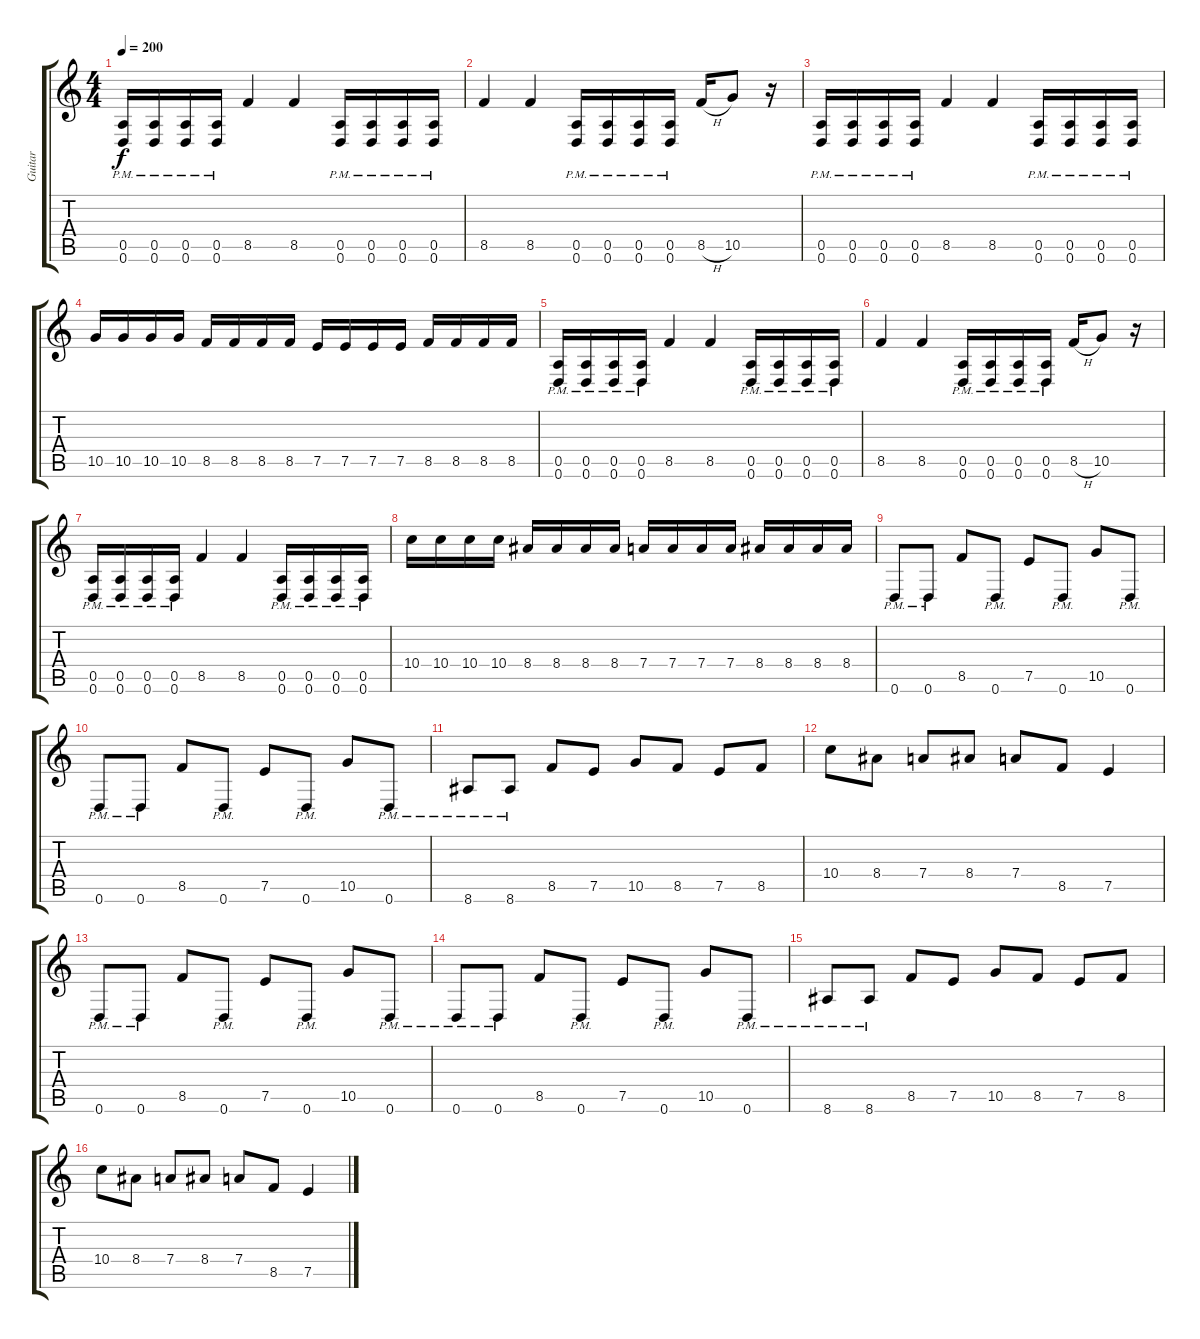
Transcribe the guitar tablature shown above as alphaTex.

\track ("Guitar" "Guitar") {instrument distortionguitar}
\staff {score tabs}
\tuning (E4 B3 G3 D3 A2 D2) {hide}
\ts (4 4)
\tempo 200
\clef g2
\ks c
(0.5{pm} 0.6{pm}).16{dy f} (0.5{pm} 0.6{pm}).16 (0.5{pm} 0.6{pm}).16 (0.5{pm} 0.6{pm}).16 8.5.4 8.5.4 (0.5{pm} 0.6{pm}).16 (0.5{pm} 0.6{pm}).16 (0.5{pm} 0.6{pm}).16 (0.5{pm} 0.6{pm}).16 |
8.5.4 8.5.4 (0.5{pm} 0.6{pm}).16 (0.5{pm} 0.6{pm}).16 (0.5{pm} 0.6{pm}).16 (0.5{pm} 0.6{pm}).16 8.5{h}.16 10.5.8 r.16 |
(0.5{pm} 0.6{pm}).16 (0.5{pm} 0.6{pm}).16 (0.5{pm} 0.6{pm}).16 (0.5{pm} 0.6{pm}).16 8.5.4 8.5.4 (0.5{pm} 0.6{pm}).16 (0.5{pm} 0.6{pm}).16 (0.5{pm} 0.6{pm}).16 (0.5{pm} 0.6{pm}).16 |
10.5.16 10.5.16 10.5.16 10.5.16 8.5.16 8.5.16 8.5.16 8.5.16 7.5.16 7.5.16 7.5.16 7.5.16 8.5.16 8.5.16 8.5.16 8.5.16 |
(0.5{pm} 0.6{pm}).16 (0.5{pm} 0.6{pm}).16 (0.5{pm} 0.6{pm}).16 (0.5{pm} 0.6{pm}).16 8.5.4 8.5.4 (0.5{pm} 0.6{pm}).16 (0.5{pm} 0.6{pm}).16 (0.5{pm} 0.6{pm}).16 (0.5{pm} 0.6{pm}).16 |
8.5.4 8.5.4 (0.5{pm} 0.6{pm}).16 (0.5{pm} 0.6{pm}).16 (0.5{pm} 0.6{pm}).16 (0.5{pm} 0.6{pm}).16 8.5{h}.16 10.5.8 r.16 |
(0.5{pm} 0.6{pm}).16 (0.5{pm} 0.6{pm}).16 (0.5{pm} 0.6{pm}).16 (0.5{pm} 0.6{pm}).16 8.5.4 8.5.4 (0.5{pm} 0.6{pm}).16 (0.5{pm} 0.6{pm}).16 (0.5{pm} 0.6{pm}).16 (0.5{pm} 0.6{pm}).16 |
10.4.16 10.4.16 10.4.16 10.4.16 8.4.16 8.4.16 8.4.16 8.4.16 7.4.16 7.4.16 7.4.16 7.4.16 8.4.16 8.4.16 8.4.16 8.4.16 |
0.6{pm}.8 0.6{pm}.8 8.5.8 0.6{pm}.8 7.5.8 0.6{pm}.8 10.5.8 0.6{pm}.8 |
0.6{pm}.8 0.6{pm}.8 8.5.8 0.6{pm}.8 7.5.8 0.6{pm}.8 10.5.8 0.6{pm}.8 |
8.6{pm}.8 8.6{pm}.8 8.5.8 7.5.8 10.5.8 8.5.8 7.5.8 8.5.8 |
10.4.8 8.4.8 7.4.8 8.4.8 7.4.8 8.5.8 7.5.4 |
0.6{pm}.8 0.6{pm}.8 8.5.8 0.6{pm}.8 7.5.8 0.6{pm}.8 10.5.8 0.6{pm}.8 |
0.6{pm}.8 0.6{pm}.8 8.5.8 0.6{pm}.8 7.5.8 0.6{pm}.8 10.5.8 0.6{pm}.8 |
8.6{pm}.8 8.6{pm}.8 8.5.8 7.5.8 10.5.8 8.5.8 7.5.8 8.5.8 |
10.4.8 8.4.8 7.4.8 8.4.8 7.4.8 8.5.8 7.5.4
